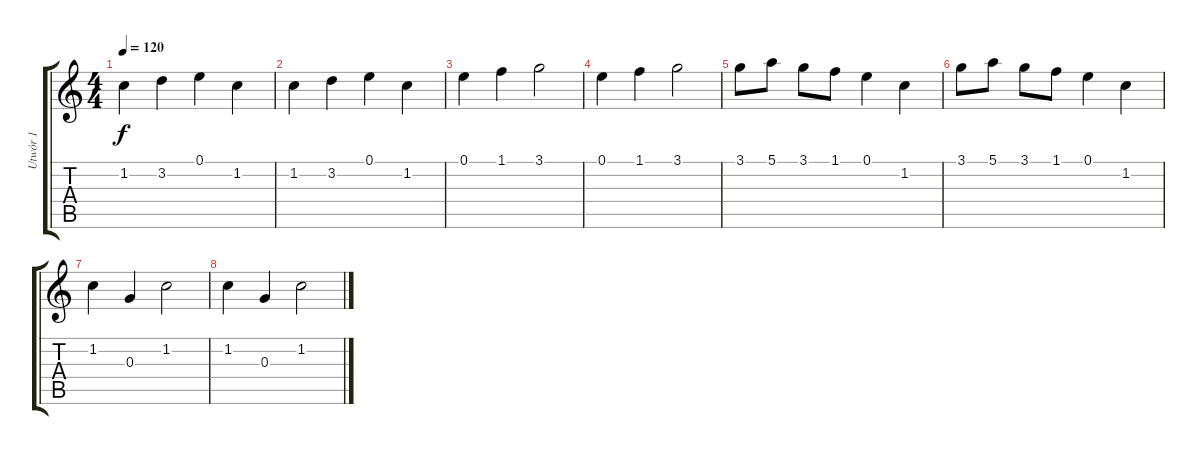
\track ("Utwór 1" "Utwór 1") {instrument acousticguitarsteel}
\staff {score tabs}
\tuning (E4 B3 G3 D3 A2 E2) {hide}
\ts (4 4)
\tempo 120
\clef g2
\ks c
1.2.4{dy f instrument acousticguitarsteel} 3.2.4 0.1.4 1.2.4 |
1.2.4 3.2.4 0.1.4 1.2.4 |
0.1.4 1.1.4 3.1.2 |
0.1.4 1.1.4 3.1.2 |
3.1.8 5.1.8 3.1.8 1.1.8 0.1.4 1.2.4 |
3.1.8 5.1.8 3.1.8 1.1.8 0.1.4 1.2.4 |
1.2.4 0.3.4 1.2.2 |
1.2.4 0.3.4 1.2.2
